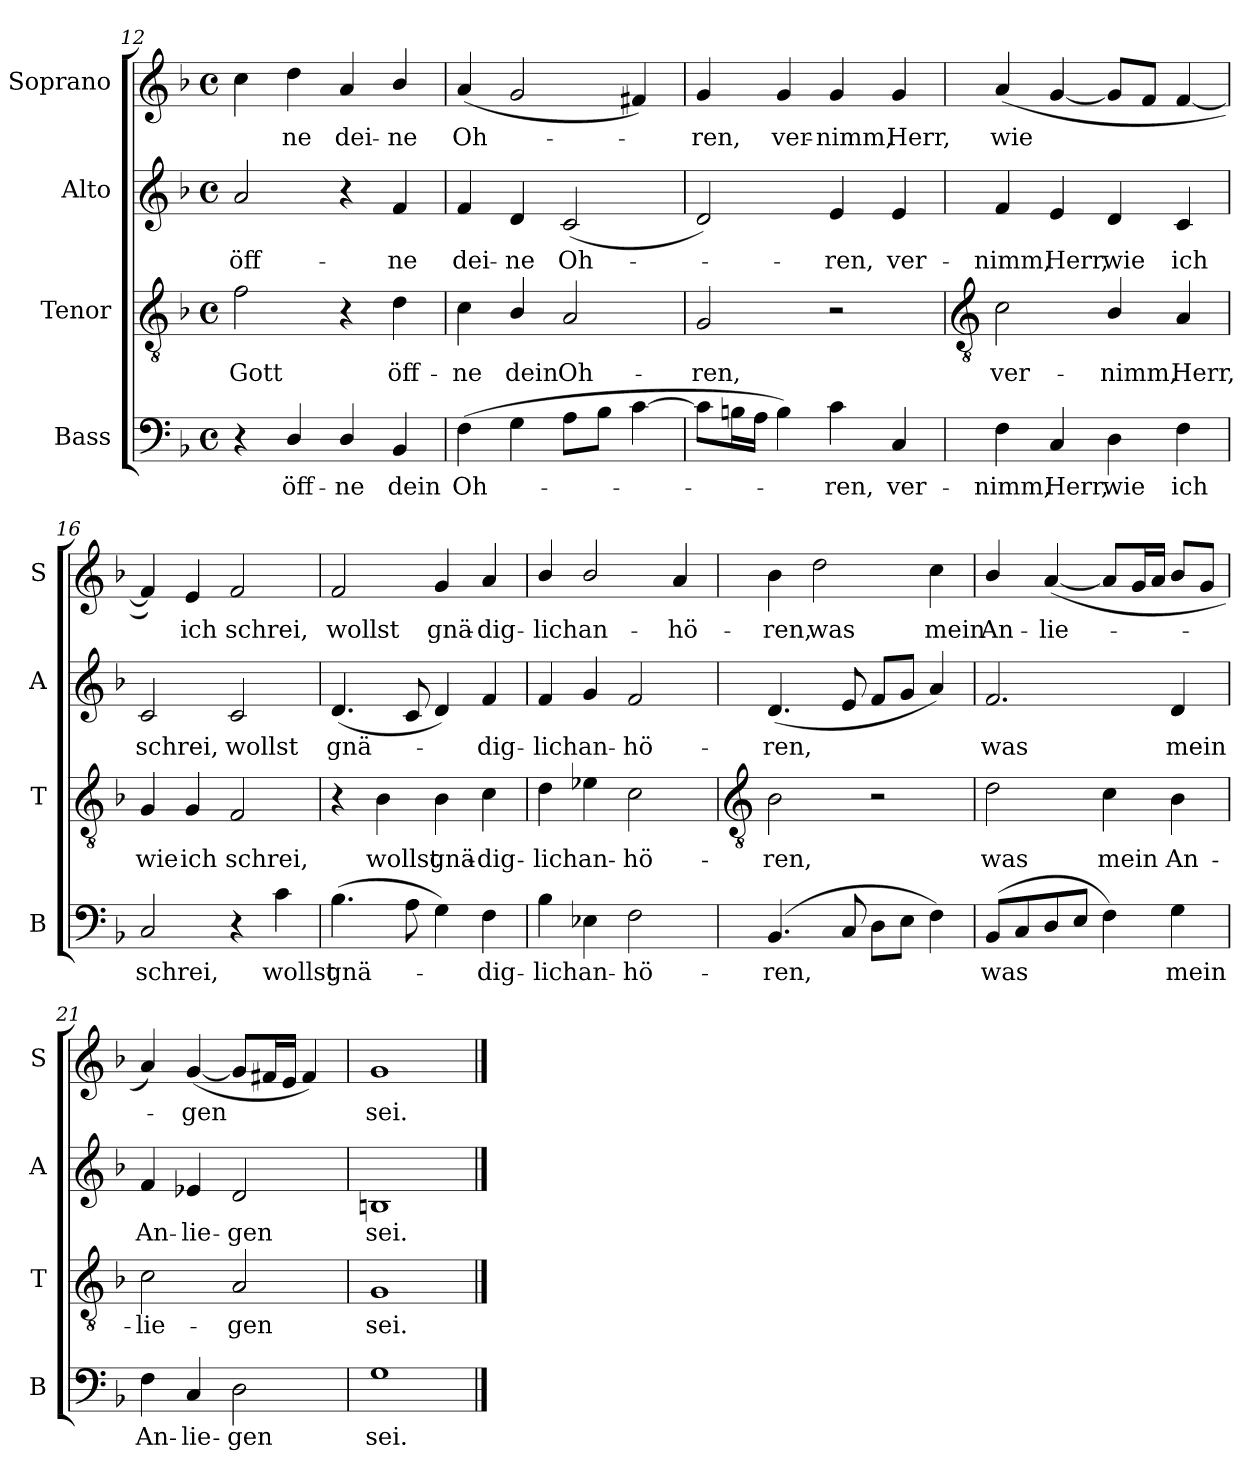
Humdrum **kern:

**kern	**text	**kern	**text	**kern	**text	**kern	**text
*part4	*part4	*part3	*part3	*part2	*part2	*part1	*part1
*staff4	*staff4	*staff3	*staff3	*staff2	*staff2	*staff1	*staff1
*I"Bass	*	*I"Tenor	*	*I"Alto	*	*I"Soprano	*
*I'B	*	*I'T	*	*I'A	*	*I'S	*
*clefF4	*	*clefGv2	*	*clefG2	*	*clefG2	*
*k[b-]	*	*k[b-]	*	*k[b-]	*	*k[b-]	*
*F:	*	*F:	*	*F:	*	*F:	*
*M4/4	*	*M4/4	*	*M4/4	*	*M4/4	*
*met(c)	*	*met(c)	*	*met(c)	*	*met(c)	*
=12	=12	=12	=12	=12	=12	=12	=12
!	!	!	!LO:LY:b	!	!LO:LY:b	!	!
4r	.	2f	Gott	2a	öff-	4cc	.
!	!LO:LY:b	!	!	!	!	!	!LO:LY:b
4D/	öff-	.	.	.	.	4dd	ne
!	!LO:LY:b	!	!	!	!	!	!LO:LY:b
4D/	-ne	4r	.	4r	.	4a	dei-
!	!LO:LY:b	!	!LO:LY:b	!	!LO:LY:b	!	!LO:LY:b
4BB-	dein	4d	öff-	4f	-ne	4b-/	-ne
=13	=13	=13	=13	=13	=13	=13	=13
!	!LO:LY:b	!	!LO:LY:b	!	!LO:LY:b	!	!LO:LY:b
(>4F	Oh-	4c	-ne	4f	dei-	(<4a	Oh-
!	!	!	!LO:LY:b	!	!LO:LY:b	!	!
4G	.	4B-/	dein	4d	-ne	2g	.
!	!	!	!LO:LY:b	!	!LO:LY:b	!	!
8AL	.	2A	Oh-	(<2c	Oh-	.	.
8B-J	.	.	.	.	.	.	.
[4c	.	.	.	.	.	4f#X)	.
=14	=14	=14	=14	=14	=14	=14	=14
!	!	!	!LO:LY:b	!	!	!	!LO:LY:b
8cL]	.	2G	-ren,	2d)	.	4g	ren,
16BnL	.	.	.	.	.	.	.
16AJJ	.	.	.	.	.	.	.
!	!	!	!	!	!	!	!LO:LY:b
4B)	.	.	.	.	.	4g	ver-
!	!LO:LY:b	!	!	!	!LO:LY:b	!	!LO:LY:b
4c	ren,	2r	.	4e	ren,	4g	-nimm,
!	!LO:LY:b	!	!	!	!LO:LY:b	!	!LO:LY:b
4C	ver-	.	.	4e	ver-	4g	Herr,
!!LO:LB:g=z
=15	=15	=15	=15	=15	=15	=15	=15
*	*	*clefGv2	*	*	*	*	*
!	!LO:LY:b	!	!LO:LY:b	!	!LO:LY:b	!	!LO:LY:b
4F	-nimm,	2c	ver-	4f	-nimm,	(<4a	wie
!	!LO:LY:b	!	!	!	!LO:LY:b	!	!
4C	Herr,	.	.	4e	Herr,	[4g	.
!	!LO:LY:b	!	!LO:LY:b	!	!LO:LY:b	!	!
4D	wie	4B-/	-nimm,	4d	wie	8gL]	.
.	.	.	.	.	.	8fJ	.
!	!LO:LY:b	!	!LO:LY:b	!	!LO:LY:b	!	!
4F	ich	4A	Herr,	4c	ich	[4f	.
=16	=16	=16	=16	=16	=16	=16	=16
!	!LO:LY:b	!	!LO:LY:b	!	!LO:LY:b	!	!
2C	schrei,	4G	wie	2c	schrei,	4f])	.
!	!	!	!LO:LY:b	!	!	!	!LO:LY:b
.	.	4G	ich	.	.	4e	ich
!	!	!	!LO:LY:b	!	!LO:LY:b	!	!LO:LY:b
4r	.	2F	schrei,	2c	wollst	2f	schrei,
!	!LO:LY:b	!	!	!	!	!	!
4c	wollst	.	.	.	.	.	.
=17	=17	=17	=17	=17	=17	=17	=17
!	!LO:LY:b	!	!	!	!LO:LY:b	!	!LO:LY:b
(>4.B-	gnä-	4r	.	(<4.d	gnä-	2f	wollst
!	!	!	!LO:LY:b	!	!	!	!
.	.	4B-	wollst	.	.	.	.
8A	.	.	.	8c	.	.	.
!	!	!	!LO:LY:b	!	!	!	!LO:LY:b
4G)	.	4B-	gnä-	4d)	.	4g	gnä-
!	!LO:LY:b	!	!LO:LY:b	!	!LO:LY:b	!	!LO:LY:b
4F	dig-	4c	-dig-	4f	dig-	4a	-dig-
=18	=18	=18	=18	=18	=18	=18	=18
!	!LO:LY:b	!	!LO:LY:b	!	!LO:LY:b	!	!LO:LY:b
4B-	-lich	4d	-lich	4f	-lich	4b-/	-lich
!	!LO:LY:b	!	!LO:LY:b	!	!LO:LY:b	!	!LO:LY:b
4E-X	an-	4e-X	an-	4g	an-	2b-/	an-
!	!LO:LY:b	!	!LO:LY:b	!	!LO:LY:b	!	!
2F	-hö-	2c	-hö-	2f	-hö-	.	.
!	!	!	!	!	!	!	!LO:LY:b
.	.	.	.	.	.	4a	-hö-
!!LO:LB:g=z
=19	=19	=19	=19	=19	=19	=19	=19
*	*	*clefGv2	*	*	*	*	*
!	!LO:LY:b	!	!LO:LY:b	!	!LO:LY:b	!	!LO:LY:b
(>4.BB-	-ren,	2B-	-ren,	(<4.d	-ren,	4b-	-ren,
!	!	!	!	!	!	!	!LO:LY:b
.	.	.	.	.	.	2dd	was
8C	.	.	.	8e	.	.	.
8DL	.	2r	.	8fL	.	.	.
8EJ	.	.	.	8gJ	.	.	.
!	!	!	!	!	!	!	!LO:LY:b
4F)	.	.	.	4a)	.	4cc	mein
=20	=20	=20	=20	=20	=20	=20	=20
!	!LO:LY:b	!	!LO:LY:b	!	!LO:LY:b	!	!LO:LY:b
(<8BB-L	was	2d	was	2.f	was	4b-/	An-
8C	.	.	.	.	.	.	.
!	!	!	!	!	!	!	!LO:LY:b
8D	.	.	.	.	.	(<[4a	-lie-
8EJ	.	.	.	.	.	.	.
!	!	!	!LO:LY:b	!	!	!	!
4F)	.	4c	mein	.	.	8aL]	.
.	.	.	.	.	.	16gL	.
.	.	.	.	.	.	16aJJ	.
!	!LO:LY:b	!	!LO:LY:b	!	!LO:LY:b	!	!
4G	mein	4B-	An-	4d	mein	8b-L	.
.	.	.	.	.	.	8gJ	.
=21	=21	=21	=21	=21	=21	=21	=21
!	!LO:LY:b	!	!LO:LY:b	!	!LO:LY:b	!	!
4F	An-	2c	-lie-	4f	An-	4a)	.
!	!LO:LY:b	!	!	!	!LO:LY:b	!	!LO:LY:b
4C	-lie-	.	.	4e-X	-lie-	(<[4g	gen
!	!LO:LY:b	!	!LO:LY:b	!	!LO:LY:b	!	!
2D	-gen	2A	-gen	2d	-gen	8gL]	.
.	.	.	.	.	.	16f#XL	.
.	.	.	.	.	.	16eJJ	.
.	.	.	.	.	.	4f#)	.
=22	=22	=22	=22	=22	=22	=22	=22
!	!LO:LY:b	!	!LO:LY:b	!	!LO:LY:b	!	!LO:LY:b
1G	sei.	1G	sei.	1Bn	sei.	1g	sei.
==	==	==	==	==	==	==	==
*-	*-	*-	*-	*-	*-	*-	*-
